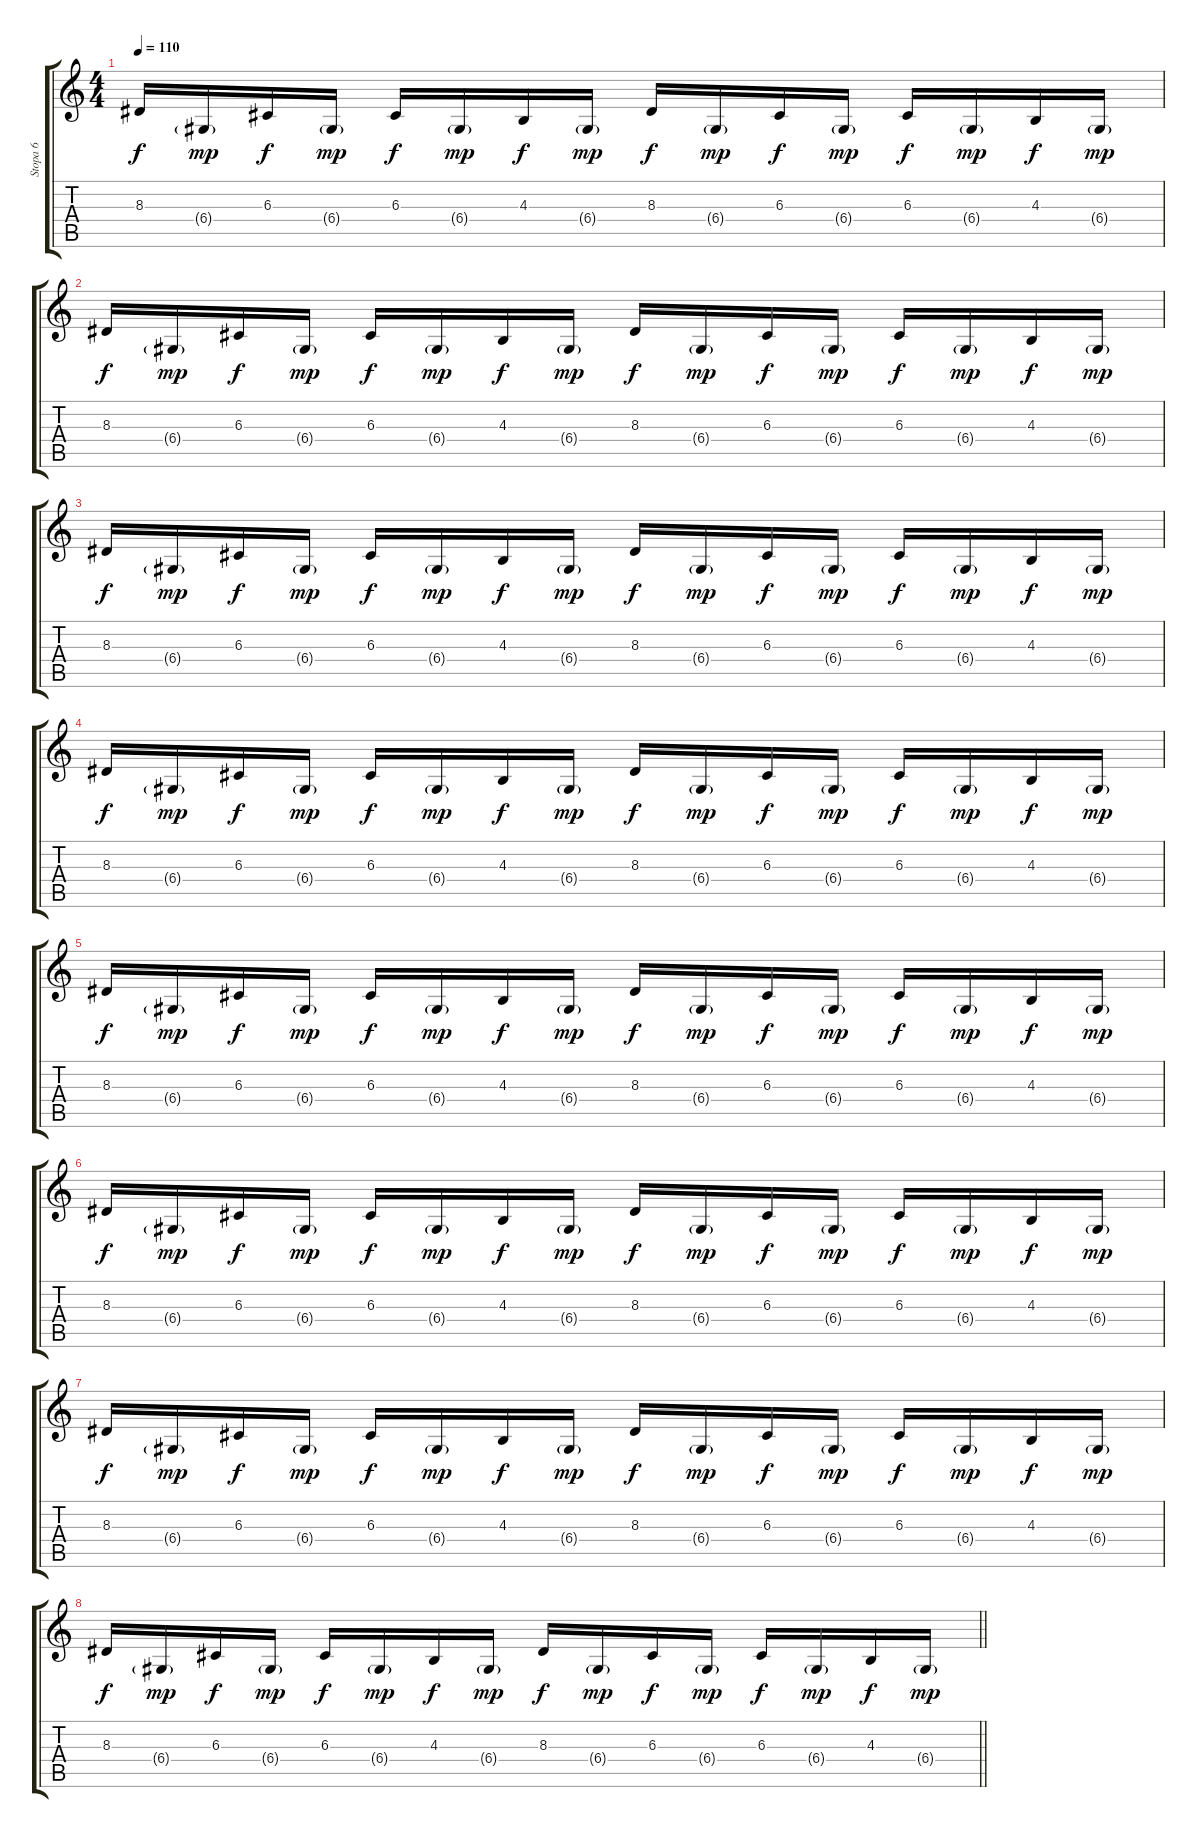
\track ("Stopa 6" "Stopa 6") {instrument stringensemble1}
\staff {score tabs}
\tuning (E4 B3 G3 D3 A2 E2) {hide}
\ts (4 4)
\tempo 110
\clef g2
\ks c
8.3.16{dy f} 6.4{g}.16{dy mp} 6.3.16{dy f} 6.4{g}.16{dy mp} 6.3.16{dy f} 6.4{g}.16{dy mp} 4.3.16{dy f} 6.4{g}.16{dy mp} 8.3.16{dy f} 6.4{g}.16{dy mp} 6.3.16{dy f} 6.4{g}.16{dy mp} 6.3.16{dy f} 6.4{g}.16{dy mp} 4.3.16{dy f} 6.4{g}.16{dy mp} |
8.3.16{dy f} 6.4{g}.16{dy mp} 6.3.16{dy f} 6.4{g}.16{dy mp} 6.3.16{dy f} 6.4{g}.16{dy mp} 4.3.16{dy f} 6.4{g}.16{dy mp} 8.3.16{dy f} 6.4{g}.16{dy mp} 6.3.16{dy f} 6.4{g}.16{dy mp} 6.3.16{dy f} 6.4{g}.16{dy mp} 4.3.16{dy f} 6.4{g}.16{dy mp} |
8.3.16{dy f} 6.4{g}.16{dy mp} 6.3.16{dy f} 6.4{g}.16{dy mp} 6.3.16{dy f} 6.4{g}.16{dy mp} 4.3.16{dy f} 6.4{g}.16{dy mp} 8.3.16{dy f} 6.4{g}.16{dy mp} 6.3.16{dy f} 6.4{g}.16{dy mp} 6.3.16{dy f} 6.4{g}.16{dy mp} 4.3.16{dy f} 6.4{g}.16{dy mp} |
8.3.16{dy f} 6.4{g}.16{dy mp} 6.3.16{dy f} 6.4{g}.16{dy mp} 6.3.16{dy f} 6.4{g}.16{dy mp} 4.3.16{dy f} 6.4{g}.16{dy mp} 8.3.16{dy f} 6.4{g}.16{dy mp} 6.3.16{dy f} 6.4{g}.16{dy mp} 6.3.16{dy f} 6.4{g}.16{dy mp} 4.3.16{dy f} 6.4{g}.16{dy mp} |
8.3.16{dy f} 6.4{g}.16{dy mp} 6.3.16{dy f} 6.4{g}.16{dy mp} 6.3.16{dy f} 6.4{g}.16{dy mp} 4.3.16{dy f} 6.4{g}.16{dy mp} 8.3.16{dy f} 6.4{g}.16{dy mp} 6.3.16{dy f} 6.4{g}.16{dy mp} 6.3.16{dy f} 6.4{g}.16{dy mp} 4.3.16{dy f} 6.4{g}.16{dy mp} |
8.3.16{dy f} 6.4{g}.16{dy mp} 6.3.16{dy f} 6.4{g}.16{dy mp} 6.3.16{dy f} 6.4{g}.16{dy mp} 4.3.16{dy f} 6.4{g}.16{dy mp} 8.3.16{dy f} 6.4{g}.16{dy mp} 6.3.16{dy f} 6.4{g}.16{dy mp} 6.3.16{dy f} 6.4{g}.16{dy mp} 4.3.16{dy f} 6.4{g}.16{dy mp} |
8.3.16{dy f} 6.4{g}.16{dy mp} 6.3.16{dy f} 6.4{g}.16{dy mp} 6.3.16{dy f} 6.4{g}.16{dy mp} 4.3.16{dy f} 6.4{g}.16{dy mp} 8.3.16{dy f} 6.4{g}.16{dy mp} 6.3.16{dy f} 6.4{g}.16{dy mp} 6.3.16{dy f} 6.4{g}.16{dy mp} 4.3.16{dy f} 6.4{g}.16{dy mp} |
\barLineRight lightlight
8.3.16{dy f} 6.4{g}.16{dy mp} 6.3.16{dy f} 6.4{g}.16{dy mp} 6.3.16{dy f} 6.4{g}.16{dy mp} 4.3.16{dy f} 6.4{g}.16{dy mp} 8.3.16{dy f} 6.4{g}.16{dy mp} 6.3.16{dy f} 6.4{g}.16{dy mp} 6.3.16{dy f} 6.4{g}.16{dy mp} 4.3.16{dy f} 6.4{g}.16{dy mp}
